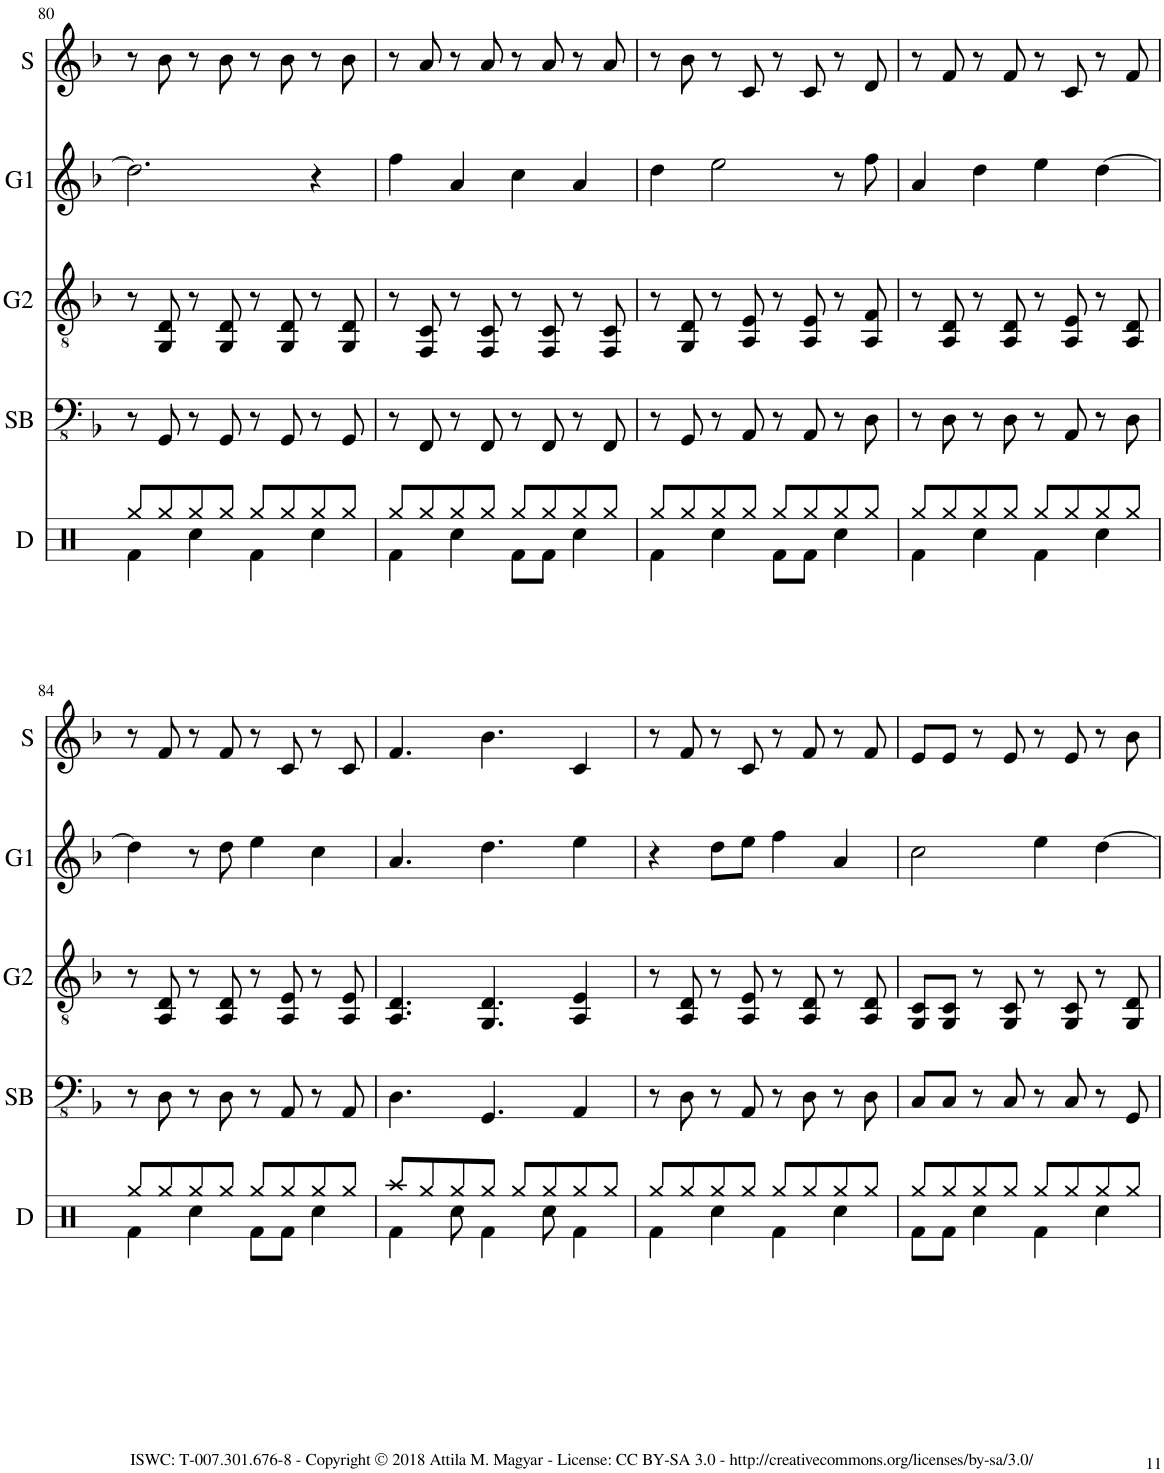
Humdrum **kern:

**kern	**kern	**kern	**kern	**kern
*part5	*part4	*part3	*part2	*part1
*staff5	*staff4	*staff3	*staff2	*staff1
*I"Drums	*I"Synth Bass	*I"Guitar 2	*I"Guitar 1	*I"Synth
*I'D	*I'SB	*I'G2	*I'G1	*I'S
!!LO:PB:g=z
*clefX	*clefFv4	*clefGv2	*clefG2	*clefG2
*k[]	*k[b-]	*k[b-]	*k[b-]	*k[b-]
*M4/4	*M4/4	*M4/4	*M4/4	*M4/4
=80	=80	=80	=80	=80
*^	*	*	*	*
8Rgg/L	4Rf\	8r	8r	2.dd\]	8r
8Rgg/	.	8GGG/	8GG/ 8D/	.	8b-\
8Rgg/	4Rcc\	8r	8r	.	8r
8Rgg/J	.	8GGG/	8GG/ 8D/	.	8b-\
8Rgg/L	4Rf\	8r	8r	.	8r
8Rgg/	.	8GGG/	8GG/ 8D/	.	8b-\
8Rgg/	4Rcc\	8r	8r	4r	8r
8Rgg/J	.	8GGG/	8GG/ 8D/	.	8b-\
=81	=81	=81	=81	=81	=81
8Rgg/L	4Rf\	8r	8r	4ff\	8r
8Rgg/	.	8FFF/	8FF/ 8C/	.	8a/
8Rgg/	4Rcc\	8r	8r	4a/	8r
8Rgg/J	.	8FFF/	8FF/ 8C/	.	8a/
8Rgg/L	8Rf\L	8r	8r	4cc\	8r
8Rgg/	8Rf\J	8FFF/	8FF/ 8C/	.	8a/
8Rgg/	4Rcc\	8r	8r	4a/	8r
8Rgg/J	.	8FFF/	8FF/ 8C/	.	8a/
=82	=82	=82	=82	=82	=82
8Rgg/L	4Rf\	8r	8r	4dd\	8r
8Rgg/	.	8GGG/	8GG/ 8D/	.	8b-\
8Rgg/	4Rcc\	8r	8r	2ee\	8r
8Rgg/J	.	8AAA/	8AA/ 8E/	.	8c/
8Rgg/L	8Rf\L	8r	8r	.	8r
8Rgg/	8Rf\J	8AAA/	8AA/ 8E/	.	8c/
8Rgg/	4Rcc\	8r	8r	8r	8r
8Rgg/J	.	8DD\	8AA/ 8F/	8ff\	8d/
=83	=83	=83	=83	=83	=83
8Rgg/L	4Rf\	8r	8r	4a/	8r
8Rgg/	.	8DD\	8AA/ 8D/	.	8f/
8Rgg/	4Rcc\	8r	8r	4dd\	8r
8Rgg/J	.	8DD\	8AA/ 8D/	.	8f/
8Rgg/L	4Rf\	8r	8r	4ee\	8r
8Rgg/	.	8AAA/	8AA/ 8E/	.	8c/
8Rgg/	4Rcc\	8r	8r	[4dd\	8r
8Rgg/J	.	8DD\	8AA/ 8D/	.	8f/
!!LO:LB:g=z
=84	=84	=84	=84	=84	=84
8Rgg/L	4Rf\	8r	8r	4dd\]	8r
8Rgg/	.	8DD\	8AA/ 8D/	.	8f/
8Rgg/	4Rcc\	8r	8r	8r	8r
8Rgg/J	.	8DD\	8AA/ 8D/	8dd\	8f/
8Rgg/L	8Rf\L	8r	8r	4ee\	8r
8Rgg/	8Rf\J	8AAA/	8AA/ 8E/	.	8c/
8Rgg/	4Rcc\	8r	8r	4cc\	8r
8Rgg/J	.	8AAA/	8AA/ 8E/	.	8c/
=85	=85	=85	=85	=85	=85
8Raa/L	4Rf\	4.DD\	4.AA/ 4.D/	4.a/	4.f/
8Rgg/	.	.	.	.	.
8Rgg/	8Rcc\	.	.	.	.
8Rgg/J	4Rf\	4.GGG/	4.GG/ 4.D/	4.dd\	4.b-\
8Rgg/L	.	.	.	.	.
8Rgg/	8Rcc\	.	.	.	.
8Rgg/	4Rf\	4AAA/	4AA/ 4E/	4ee\	4c/
8Rgg/J	.	.	.	.	.
=86	=86	=86	=86	=86	=86
8Rgg/L	4Rf\	8r	8r	4r	8r
8Rgg/	.	8DD\	8AA/ 8D/	.	8f/
8Rgg/	4Rcc\	8r	8r	8dd\L	8r
8Rgg/J	.	8AAA/	8AA/ 8E/	8ee\J	8c/
8Rgg/L	4Rf\	8r	8r	4ff\	8r
8Rgg/	.	8DD\	8AA/ 8D/	.	8f/
8Rgg/	4Rcc\	8r	8r	4a/	8r
8Rgg/J	.	8DD\	8AA/ 8D/	.	8f/
=87	=87	=87	=87	=87	=87
8Rgg/L	8Rf\L	8CC/L	8GG/ 8C/L	2cc\	8e/L
8Rgg/	8Rf\J	8CC/J	8GG/ 8C/J	.	8e/J
8Rgg/	4Rcc\	8r	8r	.	8r
8Rgg/J	.	8CC/	8GG/ 8C/	.	8e/
8Rgg/L	4Rf\	8r	8r	4ee\	8r
8Rgg/	.	8CC/	8GG/ 8C/	.	8e/
8Rgg/	4Rcc\	8r	8r	[4dd\	8r
8Rgg/J	.	8GGG/	8GG/ 8D/	.	8b-\
*v	*v	*	*	*	*
=	=	=	=	=
*-	*-	*-	*-	*-
